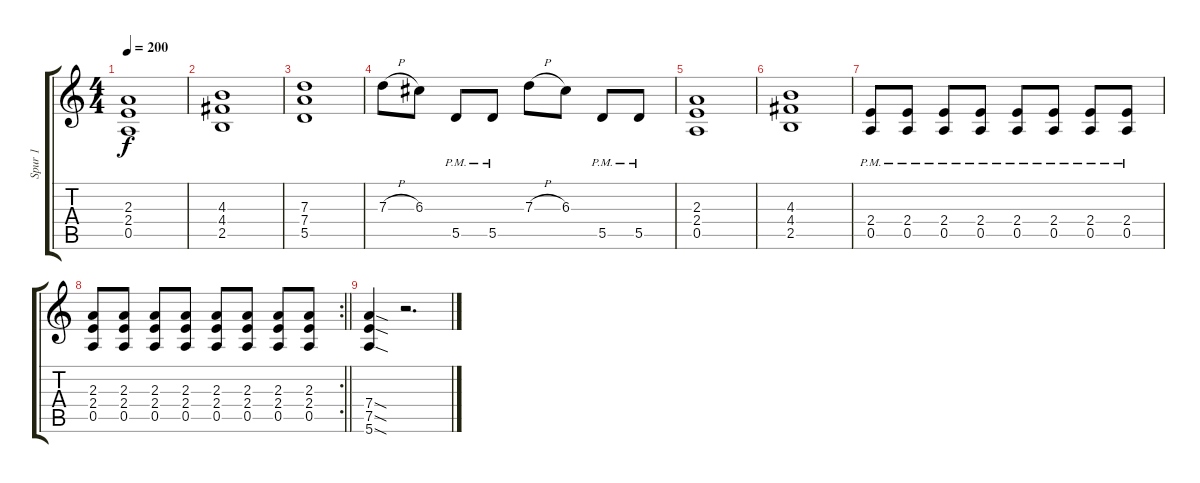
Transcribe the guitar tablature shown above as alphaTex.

\track ("Spur 1" "Spur 1") {instrument distortionguitar}
\staff {score tabs}
\tuning (E4 B3 G3 D3 A2 E2) {hide}
\ts (4 4)
\tempo 200
\clef g2
\ks c
(2.3 2.4 0.5).1{dy f} |
(4.3 4.4 2.5).1 |
(7.3 7.4 5.5).1 |
7.3{h}.8 6.3.8 5.5{pm}.8 5.5{pm}.8 7.3{h}.8 6.3.8 5.5{pm}.8 5.5{pm}.8 |
(2.3 2.4 0.5).1 |
(4.3 4.4 2.5).1 |
(2.4{pm} 0.5).8 (2.4{pm} 0.5{pm}).8 (2.4{pm} 0.5{pm}).8 (2.4{pm} 0.5{pm}).8 (2.4{pm} 0.5{pm}).8 (2.4{pm} 0.5{pm}).8 (2.4{pm} 0.5{pm}).8 (2.4{pm} 0.5{pm}).8 |
\rc 2
\barLineRight lightlight
(2.3 2.4 0.5).8 (2.3 2.4 0.5).8 (2.3 2.4 0.5).8 (2.3 2.4 0.5).8 (2.3 2.4 0.5).8 (2.3 2.4 0.5).8 (2.3 2.4 0.5).8 (2.3 2.4 0.5).8 |
(7.4{sod} 7.5{sod} 5.6{sod}).4 r.2{d}
